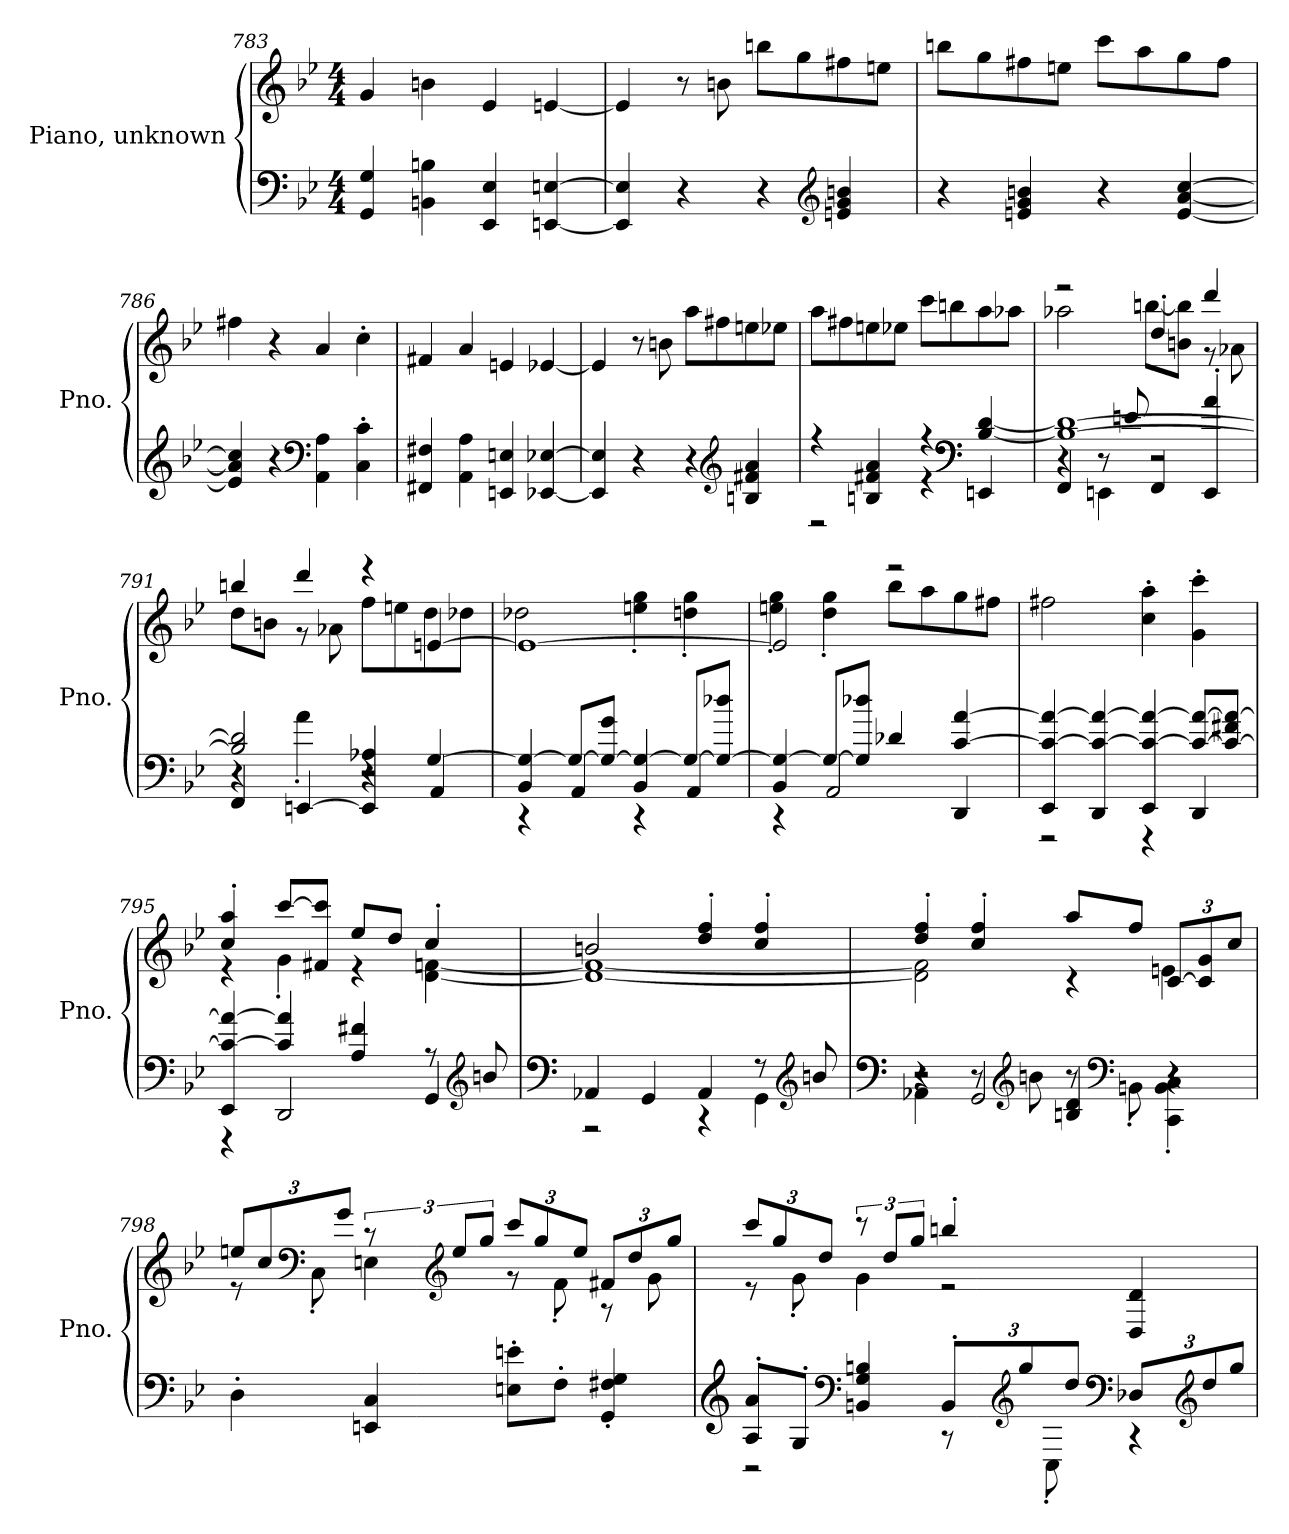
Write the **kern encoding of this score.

**kern	**kern
*part1	*part1
*staff2	*staff1
*I"Piano, unknown	*
*I'Pno.	*
*clefF4	*clefG2
*k[b-e-]	*k[b-e-]
*M4/4	*M4/4
=783	=783
4GG/ 4G/	4g/
4BBn\ 4Bn\	4bn\
4EE-/ 4E-/	4e-/
[4EEn/ [4En/	[4en/
=784	=784
4EE/] 4E/]	4e/]
4r	8r
.	8bn\
4r	8bbn\L
.	8gg\
*clefG2	*
4en/ 4g/ 4bn/	8ff#X\
.	8een\J
=785	=785
4r	8bbn\L
.	8gg\
4en/ 4g/ 4bn/	8ff#X\
.	8een\J
4r	8ccc\L
.	8aa\
[4e/ [4a/ [4cc/	8gg\
.	8ff#\J
!!LO:LB:g=z
=786	=786
4e/] 4a/] 4cc/]	4ff#X\
4r	4r
*clefF4	*
4AA\ 4A\	4a/
4C\' 4c\'	4cc'\
=787	=787
4FF#X/ 4F#X/	4f#X/
4AA\ 4A\	4a/
4EEn/ 4En/	4en/
[4EE-X/ [4E-X/	[4e-X/
=788	=788
4EE-/] 4E-/]	4e-/]
4r	8r
.	8bn\
4r	8aa\L
.	8ff#X\
*clefG2	*
4Bn/ 4f#X/ 4a/	8een\
.	8ee-X\J
=789	=789
*^	*
4r	2r	8aa\L
.	.	8ff#X\
4Bn/ 4f#X/ 4a/	.	8een\
.	.	8ee-X\J
4r	4r	8ccc\L
.	.	8bbn\
*clefF4	*	*
4EEn/	[4B/ [4d/	8aa\
.	.	8aa-X\J
!!LO:LB:g=z
=790	=790	=790
*	*^	*^
4FF/	4r	1B_ 1d_	2r	2aa-X\
8r	4EEn\	.	.	.
8en/	.	.	.	.
4FF/	2r	.	4dd'/	[8bbn\L
.	.	.	.	8bn\ 8bb\]J
4EE/' 4a/'	.	.	4ddd/	8r
.	.	.	.	8a-X\
=791	=791	=791	=791	=791
4FF/	4r	2B/] 2d/]	4bbn/	8dd\L
.	.	.	.	8bn\J
[4EEn/	4a'\	.	4ddd/	8r
.	.	.	.	8a-X\
4EE/] 4A-X/	2r	4r	4r	8ff\L
.	.	.	.	8een\
[4G/	.	4AA/	[4en/	8dd\
.	.	.	.	8dd-X\J
*	*v	*v	*	*
=792	=792	=792	=792
4BB-/ 4G/_	4r	1e_	2dd-X\
8G/L_	4AA/	.	.
8G/_ 8g/J	.	.	.
4BB-/ 4G/_	4r	.	4een\' 4gg\'
8G/L_	4AA/	.	4ddn\' 4gg\'
8G/_ 8dd-X/J	.	.	.
!!LO:LB:g=z	!!
=793	=793	=793	=793
4BB-/ 4G/_	4r	2e/]	4een\' 4gg\'
8G/L_	2AA/	.	4dd\' 4gg\'
8G/] 8dd-X/J	.	.	.
4d-X/	.	2r	8bb-\L
.	.	.	8aa\
[4c/ [4a/	4DD/	.	8gg\
.	.	.	8ff#X\J
*	*	*v	*v
=794	=794	=794
4EE-/ 4c/_ 4a/_	2r	2ff#X\
4DD/ 4c/_ 4a/_	.	.
4EE-/ 4c/_ 4a/_	4r	4cc\' 4aa\'
8c/_ 8a/_L	4DD/	4g\' 4ccc\'
8c/_ 8f#X/ 8a/_J	.	.
=795	=795	=795
*	*	*^
4EE-/ 4c/_ 4a/_	4r	4cc/' 4aa/'	4r
4c/] 4a/]	2DD/	[8ccc/L	4g'\
.	.	8f#X/ 8ccc/]J	.
4A/ 4f#X/	.	8ee-/L	4r
.	.	8dd/J	.
8r	4GG/	4cc'/	[4d\ [4fn\
*clefG2	*	*	*
8bn/	.	.	.
=796	=796	=796	=796
*clefF4	*	*	*
4AA-X/	2r	2bn/	1d_ 1f_
4GG/	.	.	.
4AA-/	4r	4dd/' 4ff/'	.
8r	4GG\	4cc/' 4ff/'	.
*clefG2	*	*	*
8bn/	.	.	.
*v	*v	*	*
!!LO:LB:g=z	!!
=797	=797	=797
*clefF4	*	*
*^	*	*
*	*^	*	*
2r	4AA-X\	4r	4dd/' 4ff/'	2d\] 2f\]
.	8r	2GG/	4cc/' 4ff/'	.
*clefG2	*	*	*	*
.	8bn\	.	.	.
4Bn/ 4d/	8r	.	8aa/L	4r
*clefF4	*	*	*	*
.	8BBn'\	.	8ff/J	.
*	*	*	*Xbrackettup	*
4r	4CC\' 4BB\' 4C\'	4r	[12c/L	4en\
.	.	.	12c/] 12g/	.
.	.	.	12cc/J	.
*v	*v	*v	*	*
=798	=798	=798
4D'\	12een/L	8r
.	12cc/	.
*	*clefF4	*
.	.	8C'\
.	12g/J	.
*	*brackettup	*
4EEn/ 4C/	12r	4En\
*	*clefG2	*
.	12ee/L	.
.	12gg/J	.
*	*Xbrackettup	*
8En\' 8en\'L	12ccc/L	8r
.	12gg/	.
8F'\J	.	8f'\
.	12ee/J	.
4GG/' 4F#X/' 4G/'	12f#X/L	8r
.	12dd/	.
.	.	8g\
.	12gg/J	.
!!LO:PB:g=z	!!
=799	=799	=799
*clefG2	*	*
*^	*	*
8A/' 8a/'L	2r	12ccc/L	8r
.	.	12gg/	.
8G'/J	.	.	8g'\
.	.	12dd/J	.
*clefF4	*	*	*
*	*	*brackettup	*
4BBn/ 4G/ 4Bn/	.	12r	4g\
.	.	12dd/L	.
.	.	12gg/J	.
*Xbrackettup	*	*	*
12BB'/L	8r	4bbn'/	2r
*clefG2	*	*	*
12gg/	.	.	.
.	8C'\	.	.
12dd/J	.	.	.
*clefF4	*	*	*
12D-X/L	4r	4D/ 4d/	.
*clefG2	*	*	*
12dd/	.	.	.
12gg/J	.	.	.
*v	*v	*	*
*	*v	*v
=	=
*-	*-
